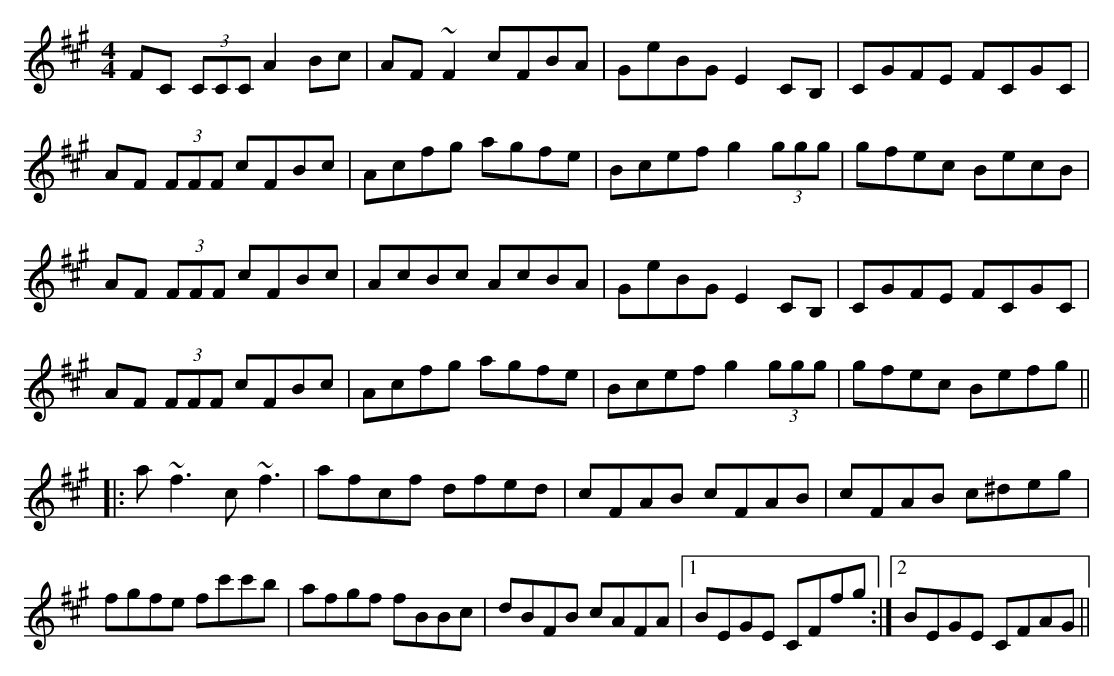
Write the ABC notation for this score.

X:1
M:4/4
K:A
FC (3CCC A2 Bc|AF ~F2 cFBA|GeBG E2 CB,|CGFE FCGC|
AF (3FFF cFBc|Acfg agfe|Bcef g2 (3ggg|gfec BecB|
AF (3FFF cFBc|AcBc AcBA|GeBG E2 CB,|CGFE FCGC|
AF (3FFF cFBc|Acfg agfe|Bcef g2 (3ggg|gfec Befg||
|:a~f3 c~f3|afcf dfed|cFAB cFAB|cFAB c^deg|
fgfe fc'c'b|afgf fBBc|dBFB cAFA|1 BEGE CFfg:|2 BEGE CFAG||
